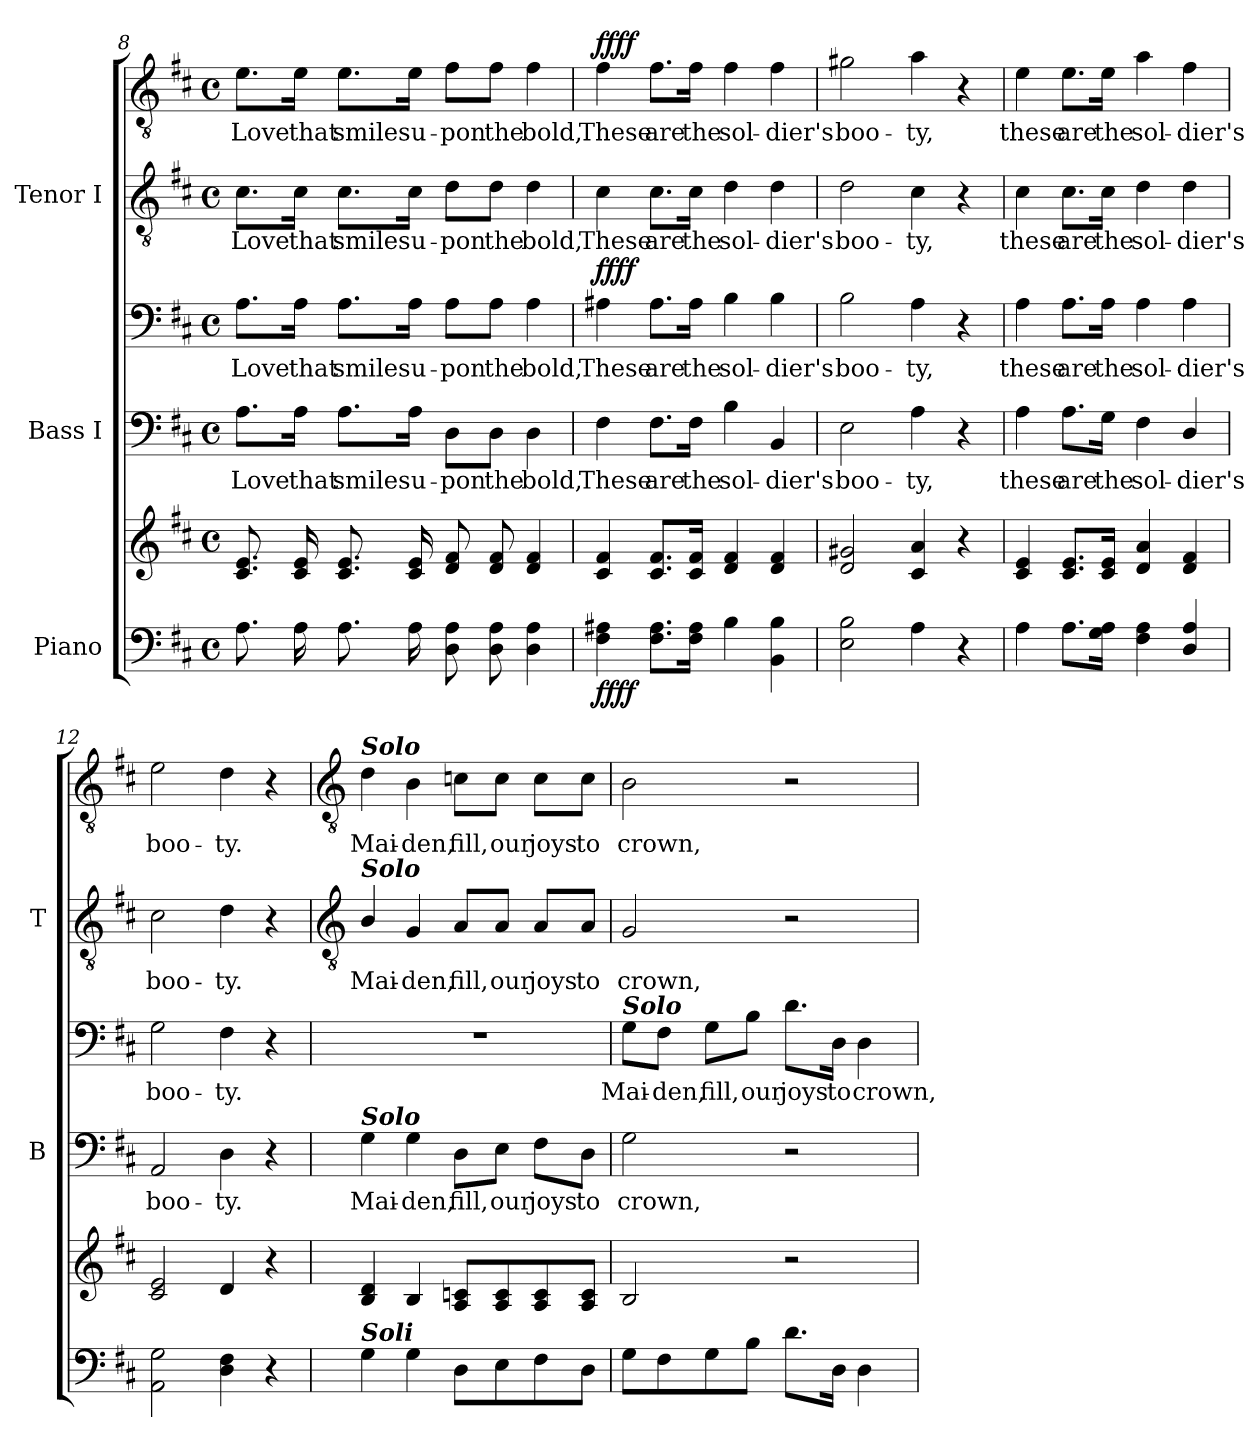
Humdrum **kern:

**kern	**kern	**dynam	**kern	**text	**kern	**text	**dynam	**kern	**text	**kern	**text	**dynam
*part3	*part3	*part3	*part2	*part2	*part2	*part2	*part2	*part1	*part1	*part1	*part1	*part1
*staff6	*staff5	*staff5/6	*staff4	*staff4	*staff3	*staff3	*staff3/4	*staff2	*staff2	*staff1	*staff1	*staff1/2
*I"Piano	*	*	*I"Bass I	*	*	*	*	*I"Tenor I	*	*	*	*
*	*	*	*I'B	*	*	*	*	*I'T	*	*	*	*
!!LO:LB:g=z
*clefF4	*clefG2	*	*clefF4	*	*clefF4	*	*	*clefGv2	*	*clefGv2	*	*
*k[f#c#]	*k[f#c#]	*	*k[f#c#]	*	*k[f#c#]	*	*	*k[f#c#]	*	*k[f#c#]	*	*
*D:	*D:	*	*D:	*	*D:	*	*	*D:	*	*D:	*	*
*M4/4	*M4/4	*	*M4/4	*	*M4/4	*	*	*M4/4	*	*M4/4	*	*
*met(c)	*met(c)	*	*met(c)	*	*met(c)	*	*	*met(c)	*	*met(c)	*	*
=8	=8	=8	=8	=8	=8	=8	=8	=8	=8	=8	=8	=8
!	!	!	!	!LO:LY:b	!	!LO:LY:b	!	!	!LO:LY:b	!	!LO:LY:b	!
8.AL	8.c# 8.eL	.	8.A\L	Love	8.A\L	Love	.	8.c#\L	Love	8.e\L	Love	.
!	!	!	!	!LO:LY:b	!	!LO:LY:b	!	!	!LO:LY:b	!	!LO:LY:b	!
16AL	16c# 16eL	.	16A\Jk	that	16A\Jk	that	.	16c#\Jk	that	16e\Jk	that	.
!	!	!	!	!LO:LY:b	!	!LO:LY:b	!	!	!LO:LY:b	!	!LO:LY:b	!
8.A	8.c# 8.e	.	8.A\L	smiles	8.A\L	smiles	.	8.c#\L	smiles	8.e\L	smiles	.
!	!	!	!	!LO:LY:b	!	!LO:LY:b	!	!	!LO:LY:b	!	!LO:LY:b	!
16AJ	16c# 16eJ	.	16A\Jk	u-	16A\Jk	u-	.	16c#\Jk	u-	16e\Jk	u-	.
!	!	!	!	!LO:LY:b	!	!LO:LY:b	!	!	!LO:LY:b	!	!LO:LY:b	!
8D 8AL	8d 8f#L	.	8D\L	-pon	8A\L	-pon	.	8d\L	-pon	8f#\L	-pon	.
!	!	!	!	!LO:LY:b	!	!LO:LY:b	!	!	!LO:LY:b	!	!LO:LY:b	!
8D 8AJ	8d 8f#J	.	8D\J	the	8A\J	the	.	8d\J	the	8f#\J	the	.
!	!	!	!	!LO:LY:b	!	!LO:LY:b	!	!	!LO:LY:b	!	!LO:LY:b	!
4D 4A	4d 4f#	.	4D	bold,	4A	bold,	.	4d	bold,	4f#	bold,	.
=9	=9	=9	=9	=9	=9	=9	=9	=9	=9	=9	=9	=9
!	!	!LO:DY:b=2	!	!LO:LY:b	!	!LO:LY:b	!	!	!LO:LY:b	!	!LO:LY:b	!
!	!	!LO:DY:n=1:b	!	!	!	!	!LO:DY:b=2	!	!	!	!	!
!	!	!	!	!	!	!	!LO:DY:n=1:b	!	!	!	!	!LO:DY:b=2
!	!	!	!	!	!	!	!	!	!	!	!	!LO:DY:n=1:b
4F# 4A#X	4c# 4f#	ff ff	4F#	These	4A#X	These	ff ff	4c#	These	4f#	These	ff ff
!	!	!	!	!LO:LY:b	!	!LO:LY:b	!	!	!LO:LY:b	!	!LO:LY:b	!
8.F# 8.A#L	8.c# 8.f#L	.	8.F#\L	are	8.A#\L	are	.	8.c#\L	are	8.f#\L	are	.
!	!	!	!	!LO:LY:b	!	!LO:LY:b	!	!	!LO:LY:b	!	!LO:LY:b	!
16F# 16A#J	16c# 16f#J	.	16F#\Jk	the	16A#\Jk	the	.	16c#\Jk	the	16f#\Jk	the	.
!	!	!	!	!LO:LY:b	!	!LO:LY:b	!	!	!LO:LY:b	!	!LO:LY:b	!
4B	4d 4f#	.	4B	sol-	4B	sol-	.	4d	sol-	4f#	sol-	.
!	!	!	!	!LO:LY:b	!	!LO:LY:b	!	!	!LO:LY:b	!	!LO:LY:b	!
4BB 4B	4d 4f#	.	4BB	-dier's	4B	-dier's	.	4d	-dier's	4f#	-dier's	.
=10	=10	=10	=10	=10	=10	=10	=10	=10	=10	=10	=10	=10
!	!	!	!	!LO:LY:b	!	!LO:LY:b	!	!	!LO:LY:b	!	!LO:LY:b	!
2E 2B	2d 2g#X	.	2E	boo-	2B	boo-	.	2d	boo-	2g#X	boo-	.
!	!	!	!	!LO:LY:b	!	!LO:LY:b	!	!	!LO:LY:b	!	!LO:LY:b	!
4A	4c# 4a	.	4A	-ty,	4A	-ty,	.	4c#	-ty,	4a	-ty,	.
4r	4r	.	4r	.	4r	.	.	4r	.	4r	.	.
=11	=11	=11	=11	=11	=11	=11	=11	=11	=11	=11	=11	=11
!	!	!	!	!LO:LY:b	!	!LO:LY:b	!	!	!LO:LY:b	!	!LO:LY:b	!
4A	4c# 4e	.	4A	these	4A	these	.	4c#	these	4e	these	.
!	!	!	!	!LO:LY:b	!	!LO:LY:b	!	!	!LO:LY:b	!	!LO:LY:b	!
8.AL	8.c# 8.eL	.	8.A\L	are	8.A\L	are	.	8.c#\L	are	8.e\L	are	.
!	!	!	!	!LO:LY:b	!	!LO:LY:b	!	!	!LO:LY:b	!	!LO:LY:b	!
16G 16AJ	16c# 16eJ	.	16G\Jk	the	16A\Jk	the	.	16c#\Jk	the	16e\Jk	the	.
!	!	!	!	!LO:LY:b	!	!LO:LY:b	!	!	!LO:LY:b	!	!LO:LY:b	!
4F# 4A	4d 4a	.	4F#	sol-	4A	sol-	.	4d	sol-	4a	sol-	.
!	!	!	!	!LO:LY:b	!	!LO:LY:b	!	!	!LO:LY:b	!	!LO:LY:b	!
4D/ 4A/	4d 4f#	.	4D/	-dier's	4A	-dier's	.	4d	-dier's	4f#	-dier's	.
=12	=12	=12	=12	=12	=12	=12	=12	=12	=12	=12	=12	=12
!	!	!	!	!LO:LY:b	!	!LO:LY:b	!	!	!LO:LY:b	!	!LO:LY:b	!
2AA 2G	2c# 2e	.	2AA	boo-	2G	boo-	.	2c#	boo-	2e	boo-	.
!	!	!	!	!LO:LY:b	!	!LO:LY:b	!	!	!LO:LY:b	!	!LO:LY:b	!
4D 4F#	4d	.	4D	-ty.	4F#	-ty.	.	4d	-ty.	4d	-ty.	.
4r	4r	.	4r	.	4r	.	.	4r	.	4r	.	.
!!LO:LB:g=z
=13	=13	=13	=13	=13	=13	=13	=13	=13	=13	=13	=13	=13
*	*	*	*	*	*	*	*	*clefGv2	*	*clefGv2	*	*
!	!	!	!	!	!	!	!	!	!	!LO:TX:a:Bi:t=Solo	!	!
!	!	!	!	!	!	!	!	!LO:TX:a:Bi:t=Solo	!	!	!	!
!	!	!	!LO:TX:a:Bi:t=Solo	!	!	!	!	!	!	!	!	!
!LO:TX:a:Bi:t=Soli	!	!	!	!	!	!	!	!	!	!	!	!
!	!	!	!	!LO:LY:b	!	!	!	!	!LO:LY:b	!	!LO:LY:b	!
4G\	4B 4d	.	4G\	Mai-	1r	.	.	4B/	Mai-	4d	Mai-	.
!	!	!	!	!LO:LY:b	!	!	!	!	!LO:LY:b	!	!LO:LY:b	!
4G	4B	.	4G	-den,	.	.	.	4G	-den,	4B	-den,	.
!	!	!	!	!LO:LY:b	!	!	!	!	!LO:LY:b	!	!LO:LY:b	!
8DL	8A 8cnL	.	8D\L	fill,	.	.	.	8A/L	fill,	8cn\L	fill,	.
!	!	!	!	!LO:LY:b	!	!	!	!	!LO:LY:b	!	!LO:LY:b	!
8E	8A 8c	.	8E\J	our	.	.	.	8A/J	our	8c\J	our	.
!	!	!	!	!LO:LY:b	!	!	!	!	!LO:LY:b	!	!LO:LY:b	!
8F#	8A 8c	.	8F#\L	joys	.	.	.	8A/L	joys	8c\L	joys	.
!	!	!	!	!LO:LY:b	!	!	!	!	!LO:LY:b	!	!LO:LY:b	!
8DJ	8A 8cJ	.	8D\J	to	.	.	.	8A/J	to	8c\J	to	.
=14	=14	=14	=14	=14	=14	=14	=14	=14	=14	=14	=14	=14
!	!	!	!	!	!LO:TX:a:Bi:t=Solo	!	!	!	!	!	!	!
!	!	!	!	!LO:LY:b	!	!LO:LY:b	!	!	!LO:LY:b	!	!LO:LY:b	!
8GL	2B	.	2G	crown,	8G\L	Mai-	.	2G	crown,	2B	crown,	.
!	!	!	!	!	!	!LO:LY:b	!	!	!	!	!	!
8F#	.	.	.	.	8F#\J	-den,	.	.	.	.	.	.
!	!	!	!	!	!	!LO:LY:b	!	!	!	!	!	!
8G	.	.	.	.	8G\L	fill,	.	.	.	.	.	.
!	!	!	!	!	!	!LO:LY:b	!	!	!	!	!	!
8BJ	.	.	.	.	8B\J	our	.	.	.	.	.	.
!	!	!	!	!	!	!LO:LY:b	!	!	!	!	!	!
8.dL	2r	.	2r	.	8.d\L	joys	.	2r	.	2r	.	.
!	!	!	!	!	!	!LO:LY:b	!	!	!	!	!	!
16DJ	.	.	.	.	16D\Jk	to	.	.	.	.	.	.
!	!	!	!	!	!	!LO:LY:b	!	!	!	!	!	!
4D	.	.	.	.	4D	crown,	.	.	.	.	.	.
=	=	=	=	=	=	=	=	=	=	=	=	=
*-	*-	*-	*-	*-	*-	*-	*-	*-	*-	*-	*-	*-
